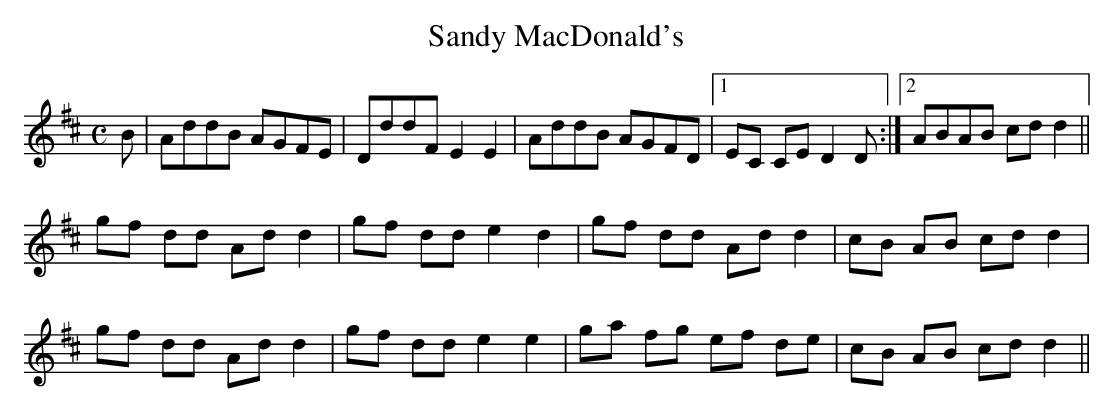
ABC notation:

X:1
T:Sandy MacDonald's
M:C
L:1/8
K:D
B|AddB AGFE|DddF E2E2|AddB AGFD|1 EC CE D2D:|2 ABAB cd d2||
gf dd Ad d2|gf dd e2d2|gf dd Ad d2|cB AB cd d2|
gf dd Ad d2|gf dd e2e2|ga fg ef de|cB AB cd d2||
